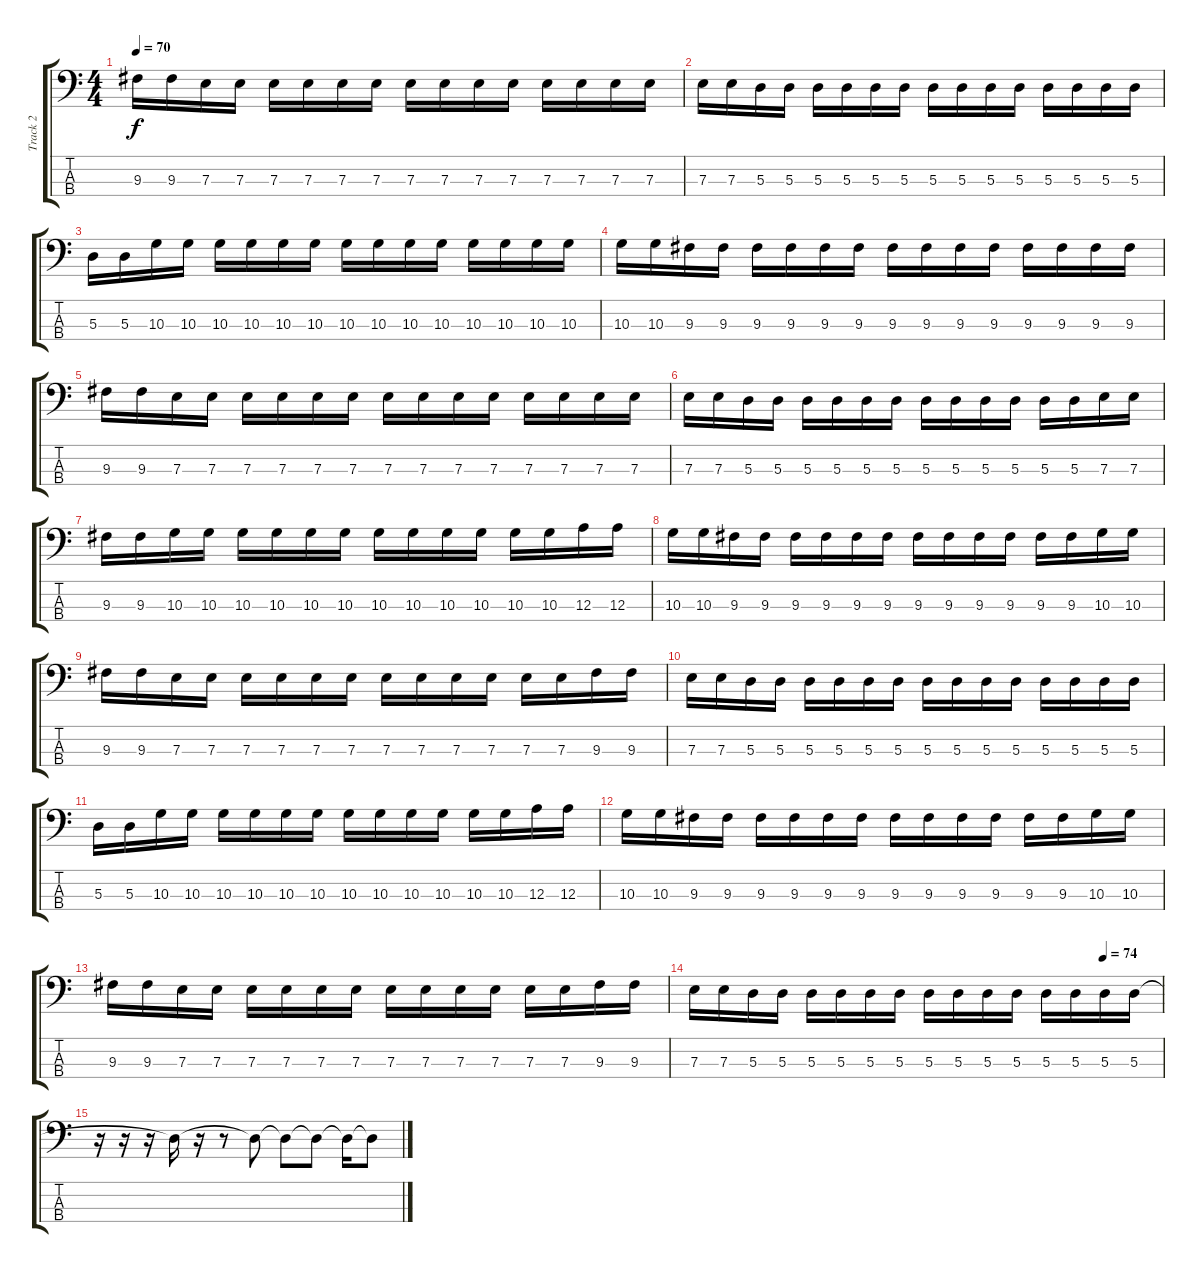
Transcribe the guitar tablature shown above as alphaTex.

\track ("Track 2" "Track 2") {instrument electricbassfinger}
\staff {score tabs}
\tuning (G2 D2 A1 E1) {hide}
\ts (4 4)
\tempo 70
\clef f4
\ks c
9.3.16{dy f} 9.3.16 7.3.16 7.3.16 7.3.16 7.3.16 7.3.16 7.3.16 7.3.16 7.3.16 7.3.16 7.3.16 7.3.16 7.3.16 7.3.16 7.3.16 |
7.3.16 7.3.16 5.3.16 5.3.16 5.3.16 5.3.16 5.3.16 5.3.16 5.3.16 5.3.16 5.3.16 5.3.16 5.3.16 5.3.16 5.3.16 5.3.16 |
5.3.16 5.3.16 10.3.16 10.3.16 10.3.16 10.3.16 10.3.16 10.3.16 10.3.16 10.3.16 10.3.16 10.3.16 10.3.16 10.3.16 10.3.16 10.3.16 |
10.3.16 10.3.16 9.3.16 9.3.16 9.3.16 9.3.16 9.3.16 9.3.16 9.3.16 9.3.16 9.3.16 9.3.16 9.3.16 9.3.16 9.3.16 9.3.16 |
9.3.16 9.3.16 7.3.16 7.3.16 7.3.16 7.3.16 7.3.16 7.3.16 7.3.16 7.3.16 7.3.16 7.3.16 7.3.16 7.3.16 7.3.16 7.3.16 |
7.3.16 7.3.16 5.3.16 5.3.16 5.3.16 5.3.16 5.3.16 5.3.16 5.3.16 5.3.16 5.3.16 5.3.16 5.3.16 5.3.16 7.3.16 7.3.16 |
9.3.16 9.3.16 10.3.16 10.3.16 10.3.16 10.3.16 10.3.16 10.3.16 10.3.16 10.3.16 10.3.16 10.3.16 10.3.16 10.3.16 12.3.16 12.3.16 |
10.3.16 10.3.16 9.3.16 9.3.16 9.3.16 9.3.16 9.3.16 9.3.16 9.3.16 9.3.16 9.3.16 9.3.16 9.3.16 9.3.16 10.3.16 10.3.16 |
9.3.16 9.3.16 7.3.16 7.3.16 7.3.16 7.3.16 7.3.16 7.3.16 7.3.16 7.3.16 7.3.16 7.3.16 7.3.16 7.3.16 9.3.16 9.3.16 |
7.3.16 7.3.16 5.3.16 5.3.16 5.3.16 5.3.16 5.3.16 5.3.16 5.3.16 5.3.16 5.3.16 5.3.16 5.3.16 5.3.16 5.3.16 5.3.16 |
5.3.16 5.3.16 10.3.16 10.3.16 10.3.16 10.3.16 10.3.16 10.3.16 10.3.16 10.3.16 10.3.16 10.3.16 10.3.16 10.3.16 12.3.16 12.3.16 |
10.3.16 10.3.16 9.3.16 9.3.16 9.3.16 9.3.16 9.3.16 9.3.16 9.3.16 9.3.16 9.3.16 9.3.16 9.3.16 9.3.16 10.3.16 10.3.16 |
9.3.16 9.3.16 7.3.16 7.3.16 7.3.16 7.3.16 7.3.16 7.3.16 7.3.16 7.3.16 7.3.16 7.3.16 7.3.16 7.3.16 9.3.16 9.3.16 |
\tempo (74 0.875)
7.3.16 7.3.16 5.3.16 5.3.16 5.3.16 5.3.16 5.3.16 5.3.16 5.3.16 5.3.16 5.3.16 5.3.16 5.3.16 5.3.16 5.3.16 5.3.16 |
r.16 r.16 r.16 5.3{t}.16 r.16 r.8 5.3{t}.8 5.3{t}.8 5.3{t}.8 5.3{t}.16 5.3{t}.8
